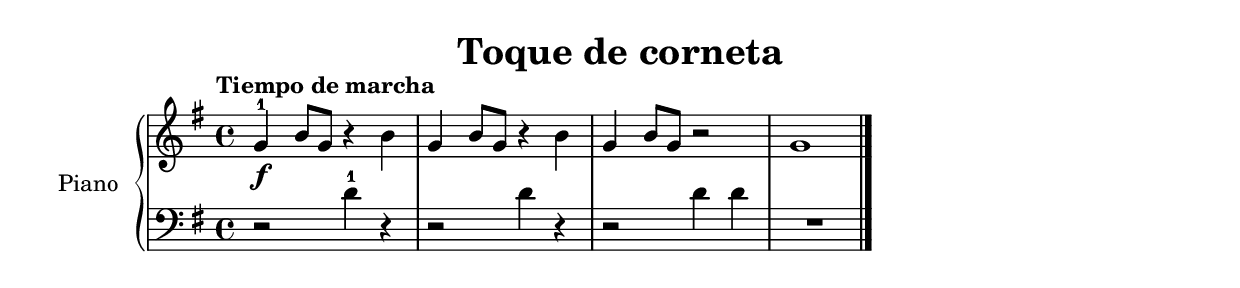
\version "2.24.3"

\header {
  title = "Toque de corneta"
}

global = {
  \key g \major
  \time 4/4
  \tempo "Tiempo de marcha"
}

right = \relative c'' {
  \global

  g-1\f b8 g r4 b4
  g4 b8 g r4 b
  g4 b8 g r2
  g1
  \fine
}

left = \relative c' {
  \global

  r2 d4-1 r
  r2 d4 r
  r2 d4 d
  R1
  \fine
}

\score {
  \new PianoStaff \with {
    instrumentName = "Piano"
  } <<
    \new Staff = "right" \with {
      midiInstrument = "acoustic grand"
    } \right
    \new Staff = "left" \with {
      midiInstrument = "acoustic grand"
    } { \clef bass \left }
  >>
  \layout { }
  \midi {
    \tempo 4=150
  }
}
